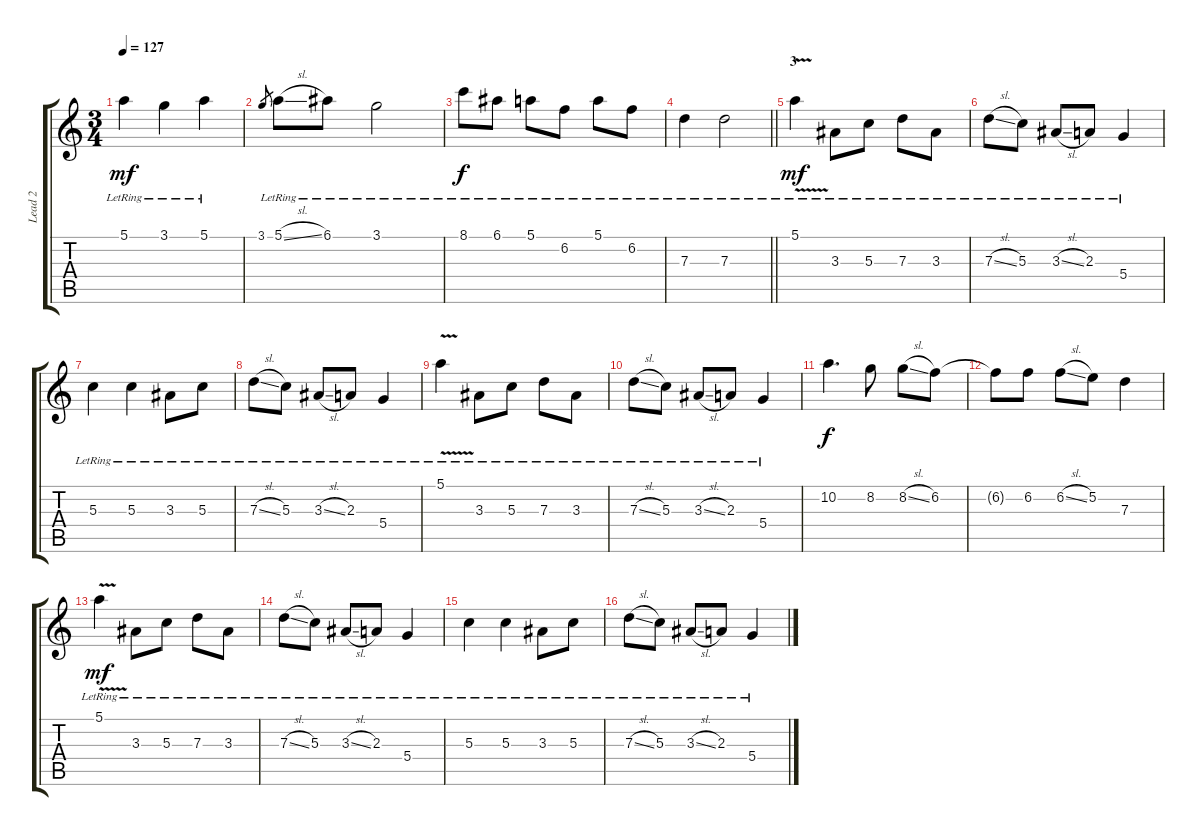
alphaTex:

\track ("Lead 2" "Lead 2") {instrument acousticguitarsteel}
\staff {score tabs}
\tuning (E4 B3 G3 D3 A2 E2) {hide}
\ts (3 4)
\tempo 127
\clef g2
\ks c
5.1{lr}.4{dy mf} 3.1{lr}.4 5.1{lr}.4 |
3.1.8{gr} 5.1{sl lr}.8 6.1{lr}.8 3.1{lr}.2 |
8.1{lr}.8{dy f} 6.1{lr}.8 5.1{lr}.8 6.2{lr}.8 5.1{lr}.8 6.2{lr}.8 |
\barLineRight lightlight
7.3{lr}.4 7.3{lr}.2 |
\section ("" "3")
5.1{v lr}.4{dy mf} 3.3{lr}.8 5.3{lr}.8 7.3{lr}.8 3.3{lr}.8 |
7.3{sl lr}.8 5.3{lr}.8 3.3{sl lr}.8 2.3{lr}.8 5.4{lr}.4 |
5.3{lr}.4 5.3{lr}.4 3.3{lr}.8 5.3{lr}.8 |
7.3{sl lr}.8 5.3{lr}.8 3.3{sl lr}.8 2.3{lr}.8 5.4{lr}.4 |
5.1{v lr}.4 3.3{lr}.8 5.3{lr}.8 7.3{lr}.8 3.3{lr}.8 |
7.3{sl lr}.8 5.3{lr}.8 3.3{sl lr}.8 2.3{lr}.8 5.4{lr}.4 |
10.2.4{d dy f} 8.2.8 8.2{sl}.8 6.2.8 |
6.2{t}.8 6.2.8 6.2{sl}.8 5.2.8 7.3.4 |
5.1{v lr}.4{dy mf} 3.3{lr}.8 5.3{lr}.8 7.3{lr}.8 3.3{lr}.8 |
7.3{sl lr}.8 5.3{lr}.8 3.3{sl lr}.8 2.3{lr}.8 5.4{lr}.4 |
5.3{lr}.4 5.3{lr}.4 3.3{lr}.8 5.3{lr}.8 |
7.3{sl lr}.8 5.3{lr}.8 3.3{sl lr}.8 2.3{lr}.8 5.4{lr}.4
